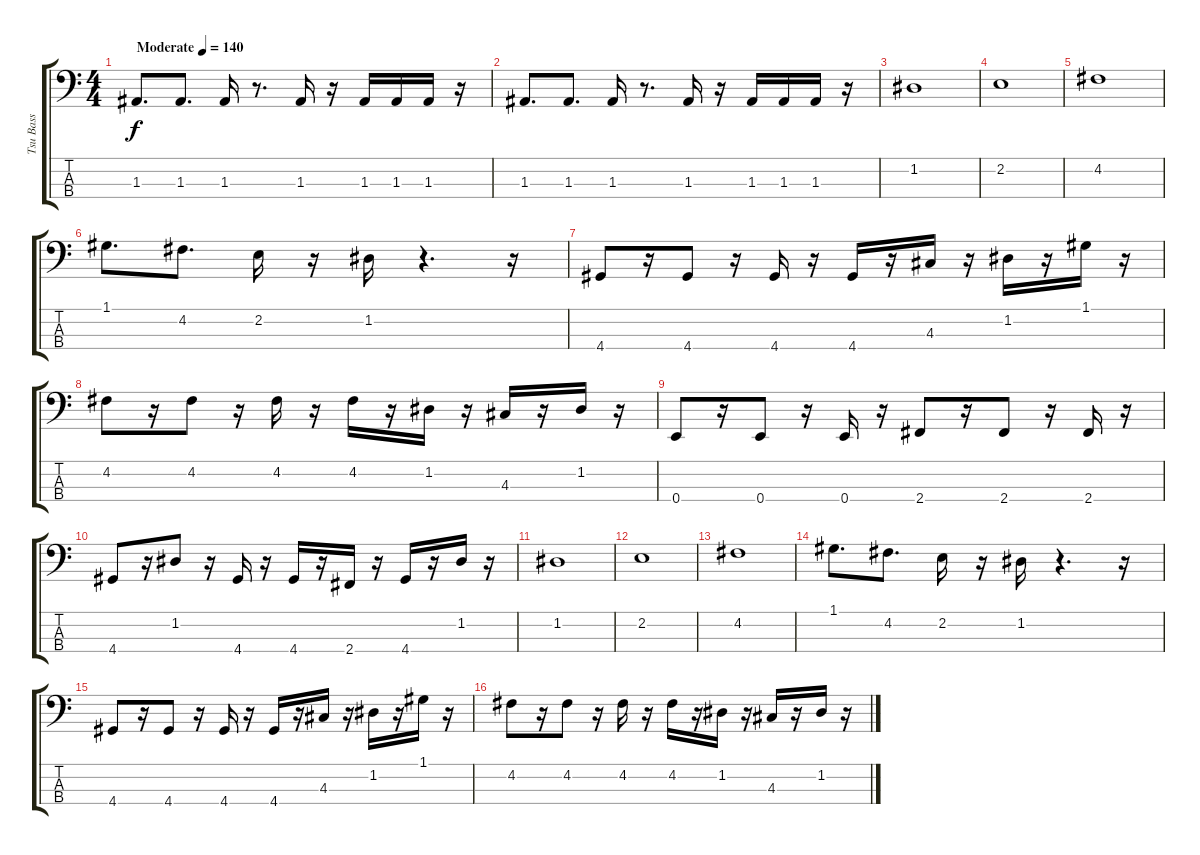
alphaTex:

\track ("Tsu Bass" "Tsu Bass") {instrument electricbassfinger}
\staff {score tabs}
\tuning (G2 D2 A1 E1) {hide}
\ts (4 4)
\tempo (140 "Moderate")
\clef f4
\ks c
1.3.8{d dy f instrument electricbassfinger} 1.3.8{d} 1.3.16 r.8{d} 1.3.16 r.16 1.3.16 1.3.16 1.3.16 r.16 |
1.3.8{d} 1.3.8{d} 1.3.16 r.8{d} 1.3.16 r.16 1.3.16 1.3.16 1.3.16 r.16 |
1.2.1 |
2.2.1 |
4.2.1 |
1.1.8{d} 4.2.8{d} 2.2.16 r.16 1.2.16 r.4{d} r.16 |
4.4.8 r.16 4.4.8 r.16 4.4.16 r.16 4.4.16 r.16 4.3.16 r.16 1.2.16 r.16 1.1.16 r.16 |
4.2.8 r.16 4.2.8 r.16 4.2.16 r.16 4.2.16 r.16 1.2.16 r.16 4.3.16 r.16 1.2.16 r.16 |
0.4.8 r.16 0.4.8 r.16 0.4.16 r.16 2.4.8 r.16 2.4.8 r.16 2.4.16 r.16 |
4.4.8 r.16 1.2.8 r.16 4.4.16 r.16 4.4.16 r.16 2.4.16 r.16 4.4.16 r.16 1.2.16 r.16 |
1.2.1 |
2.2.1 |
4.2.1 |
1.1.8{d} 4.2.8{d} 2.2.16 r.16 1.2.16 r.4{d} r.16 |
4.4.8 r.16 4.4.8 r.16 4.4.16 r.16 4.4.16 r.16 4.3.16 r.16 1.2.16 r.16 1.1.16 r.16 |
4.2.8 r.16 4.2.8 r.16 4.2.16 r.16 4.2.16 r.16 1.2.16 r.16 4.3.16 r.16 1.2.16 r.16
